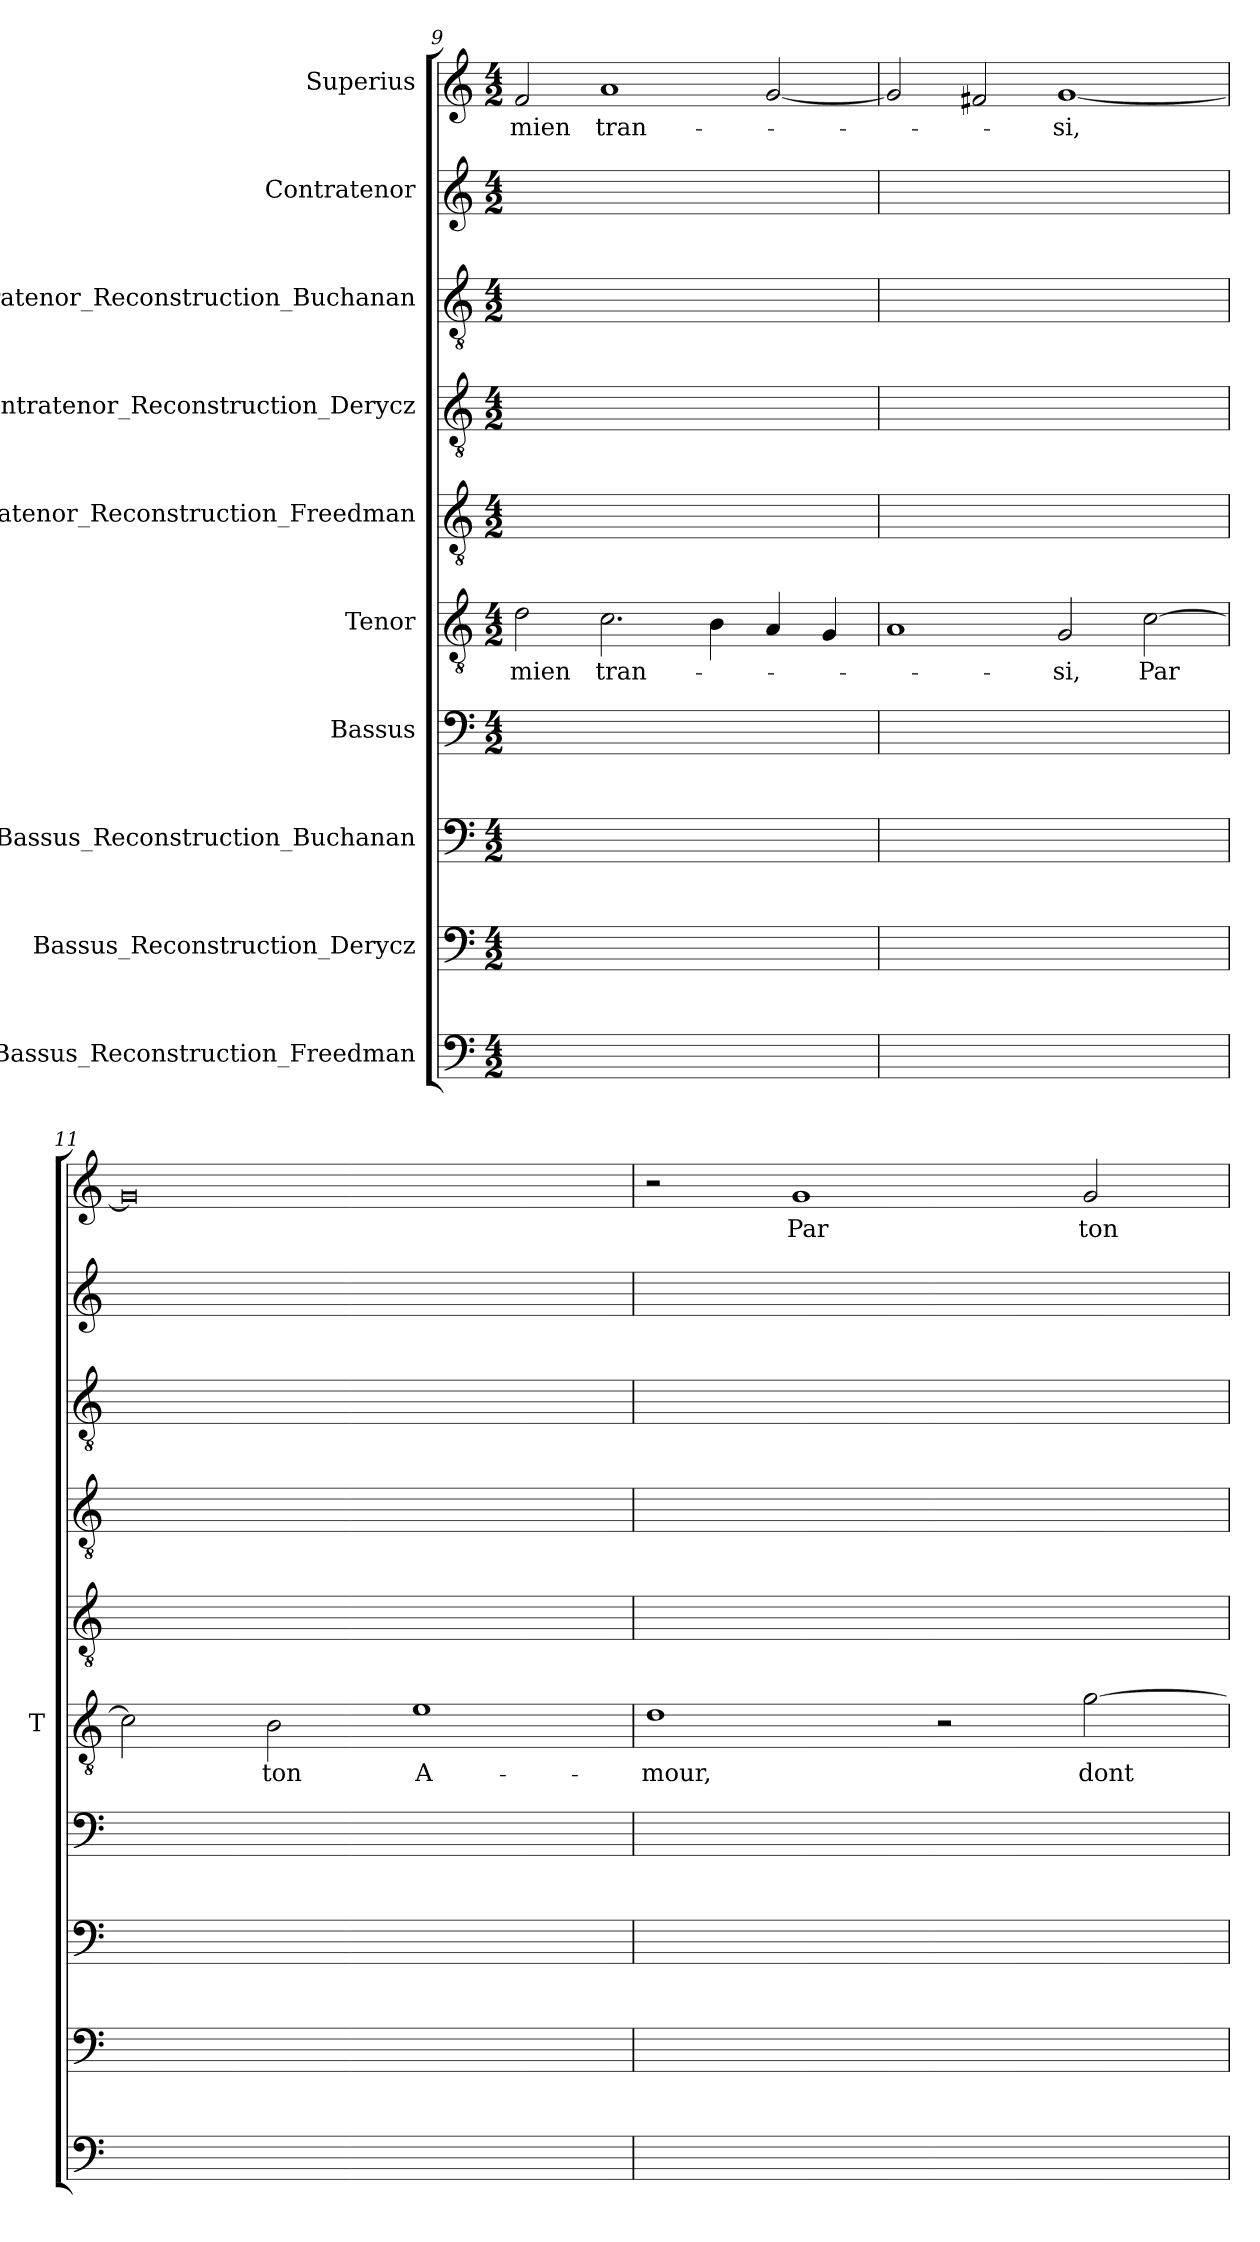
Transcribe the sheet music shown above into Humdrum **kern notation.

**kern	**kern	**kern	**kern	**kern	**text	**kern	**kern	**kern	**kern	**kern	**text
*part10	*part9	*part8	*part7	*part6	*part6	*part5	*part4	*part3	*part2	*part1	*part1
*staff10	*staff9	*staff8	*staff7	*staff6	*staff6	*staff5	*staff4	*staff3	*staff2	*staff1	*staff1
*I"Bassus_Reconstruction_Freedman	*I"Bassus_Reconstruction_Derycz	*I"Bassus_Reconstruction_Buchanan	*I"Bassus	*I"Tenor	*	*I"Contratenor_Reconstruction_Freedman	*I"Contratenor_Reconstruction_Derycz	*I"Contratenor_Reconstruction_Buchanan	*I"Contratenor	*I"Superius	*
*	*	*	*	*I'T	*	*	*	*	*	*	*
*clefF4	*clefF4	*clefF4	*clefF4	*clefGv2	*	*clefGv2	*clefGv2	*clefGv2	*clefG2	*clefG2	*
*k[]	*k[]	*k[]	*k[]	*k[]	*	*k[]	*k[]	*k[]	*k[]	*k[]	*
*M4/2	*M4/2	*M4/2	*M4/2	*M4/2	*	*M4/2	*M4/2	*M4/2	*M4/2	*M4/2	*
=9	=9	=9	=9	=9	=9	=9	=9	=9	=9	=9	=9
0ryy	0ryy	0ryy	0ryy	2d	-mien	0ryy	0ryy	0ryy	0ryy	2f	-mien
.	.	.	.	2.c	tran-	.	.	.	.	1a	tran-
.	.	.	.	4B	.	.	.	.	.	.	.
.	.	.	.	4A	.	.	.	.	.	[2g	.
.	.	.	.	4G	.	.	.	.	.	.	.
=10	=10	=10	=10	=10	=10	=10	=10	=10	=10	=10	=10
0ryy	0ryy	0ryy	0ryy	1A	.	0ryy	0ryy	0ryy	0ryy	2g]	.
.	.	.	.	.	.	.	.	.	.	2f#X	.
.	.	.	.	2G	-si,	.	.	.	.	[1g	-si,
.	.	.	.	[2c	-Par	.	.	.	.	.	.
=11	=11	=11	=11	=11	=11	=11	=11	=11	=11	=11	=11
0ryy	0ryy	0ryy	0ryy	2c]	.	0ryy	0ryy	0ryy	0ryy	0g]	.
.	.	.	.	2B	-ton	.	.	.	.	.	.
.	.	.	.	1e	A-	.	.	.	.	.	.
=12	=12	=12	=12	=12	=12	=12	=12	=12	=12	=12	=12
0ryy	0ryy	0ryy	0ryy	1d	-mour,	0ryy	0ryy	0ryy	0ryy	2r	.
.	.	.	.	.	.	.	.	.	.	1g	-Par
.	.	.	.	2r	.	.	.	.	.	.	.
.	.	.	.	[2g	-dont	.	.	.	.	2g	-ton
=	=	=	=	=	=	=	=	=	=	=	=
*-	*-	*-	*-	*-	*-	*-	*-	*-	*-	*-	*-
